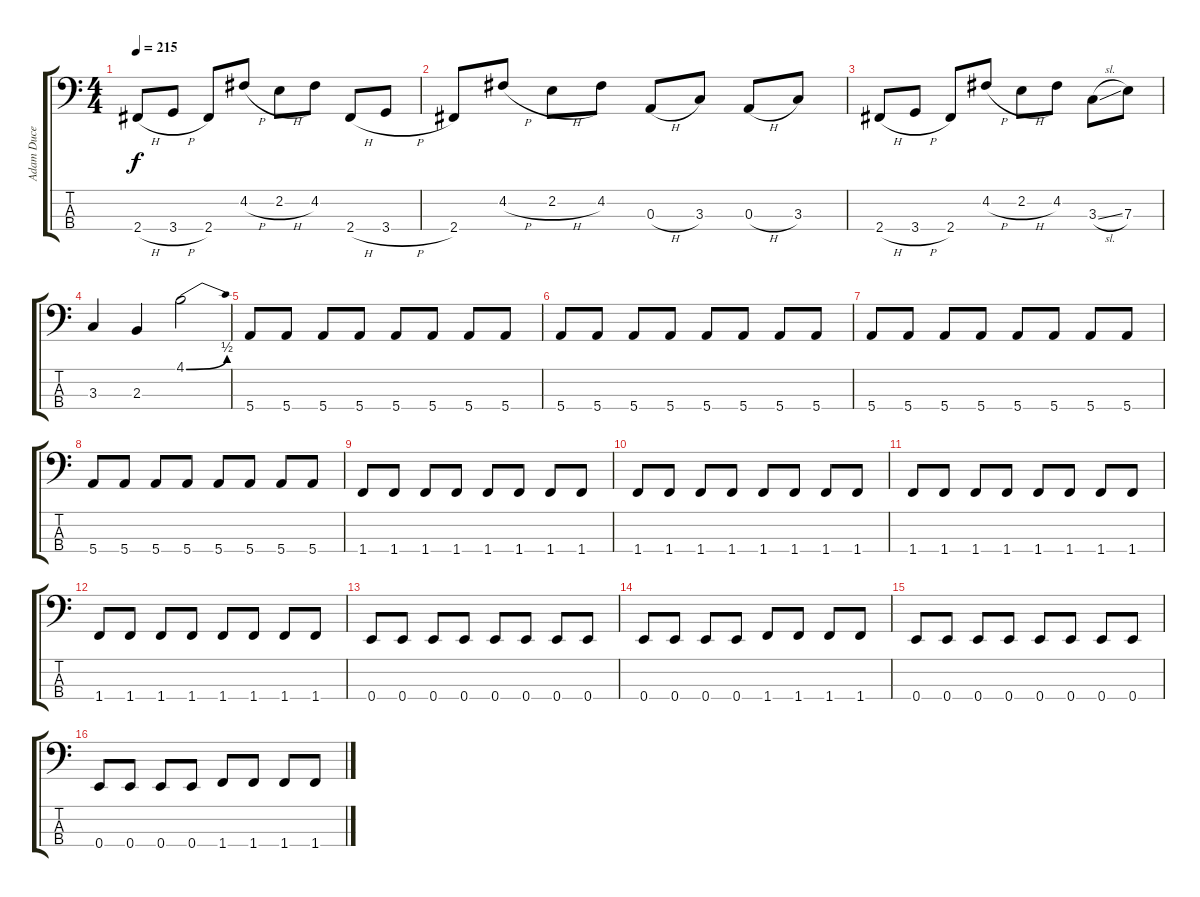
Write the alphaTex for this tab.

\track ("Adam Duce" "Adam Duce") {instrument electricbassfinger}
\staff {score tabs}
\tuning (G2 D2 A1 E1) {hide}
\ts (4 4)
\tempo 215
\clef f4
\ks c
2.4{h}.8{dy f} 3.4{h}.8 2.4.8 4.2{h}.8 2.2{h}.8 4.2.8 2.4{h}.8 3.4{h}.8 |
2.4.8 4.2{h}.8 2.2{h}.8 4.2.8 0.3{h}.8 3.3.8 0.3{h}.8 3.3.8 |
2.4{h}.8 3.4{h}.8 2.4.8 4.2{h}.8 2.2{h}.8 4.2.8 3.3{sl}.8 7.3.8 |
3.3.4 2.3.4 4.1{be (bend 0 0 60 2)}.2 |
5.4.8 5.4.8 5.4.8 5.4.8 5.4.8 5.4.8 5.4.8 5.4.8 |
5.4.8 5.4.8 5.4.8 5.4.8 5.4.8 5.4.8 5.4.8 5.4.8 |
5.4.8 5.4.8 5.4.8 5.4.8 5.4.8 5.4.8 5.4.8 5.4.8 |
5.4.8 5.4.8 5.4.8 5.4.8 5.4.8 5.4.8 5.4.8 5.4.8 |
1.4.8 1.4.8 1.4.8 1.4.8 1.4.8 1.4.8 1.4.8 1.4.8 |
1.4.8 1.4.8 1.4.8 1.4.8 1.4.8 1.4.8 1.4.8 1.4.8 |
1.4.8 1.4.8 1.4.8 1.4.8 1.4.8 1.4.8 1.4.8 1.4.8 |
1.4.8 1.4.8 1.4.8 1.4.8 1.4.8 1.4.8 1.4.8 1.4.8 |
0.4.8 0.4.8 0.4.8 0.4.8 0.4.8 0.4.8 0.4.8 0.4.8 |
0.4.8 0.4.8 0.4.8 0.4.8 1.4.8 1.4.8 1.4.8 1.4.8 |
0.4.8 0.4.8 0.4.8 0.4.8 0.4.8 0.4.8 0.4.8 0.4.8 |
0.4.8 0.4.8 0.4.8 0.4.8 1.4.8 1.4.8 1.4.8 1.4.8
